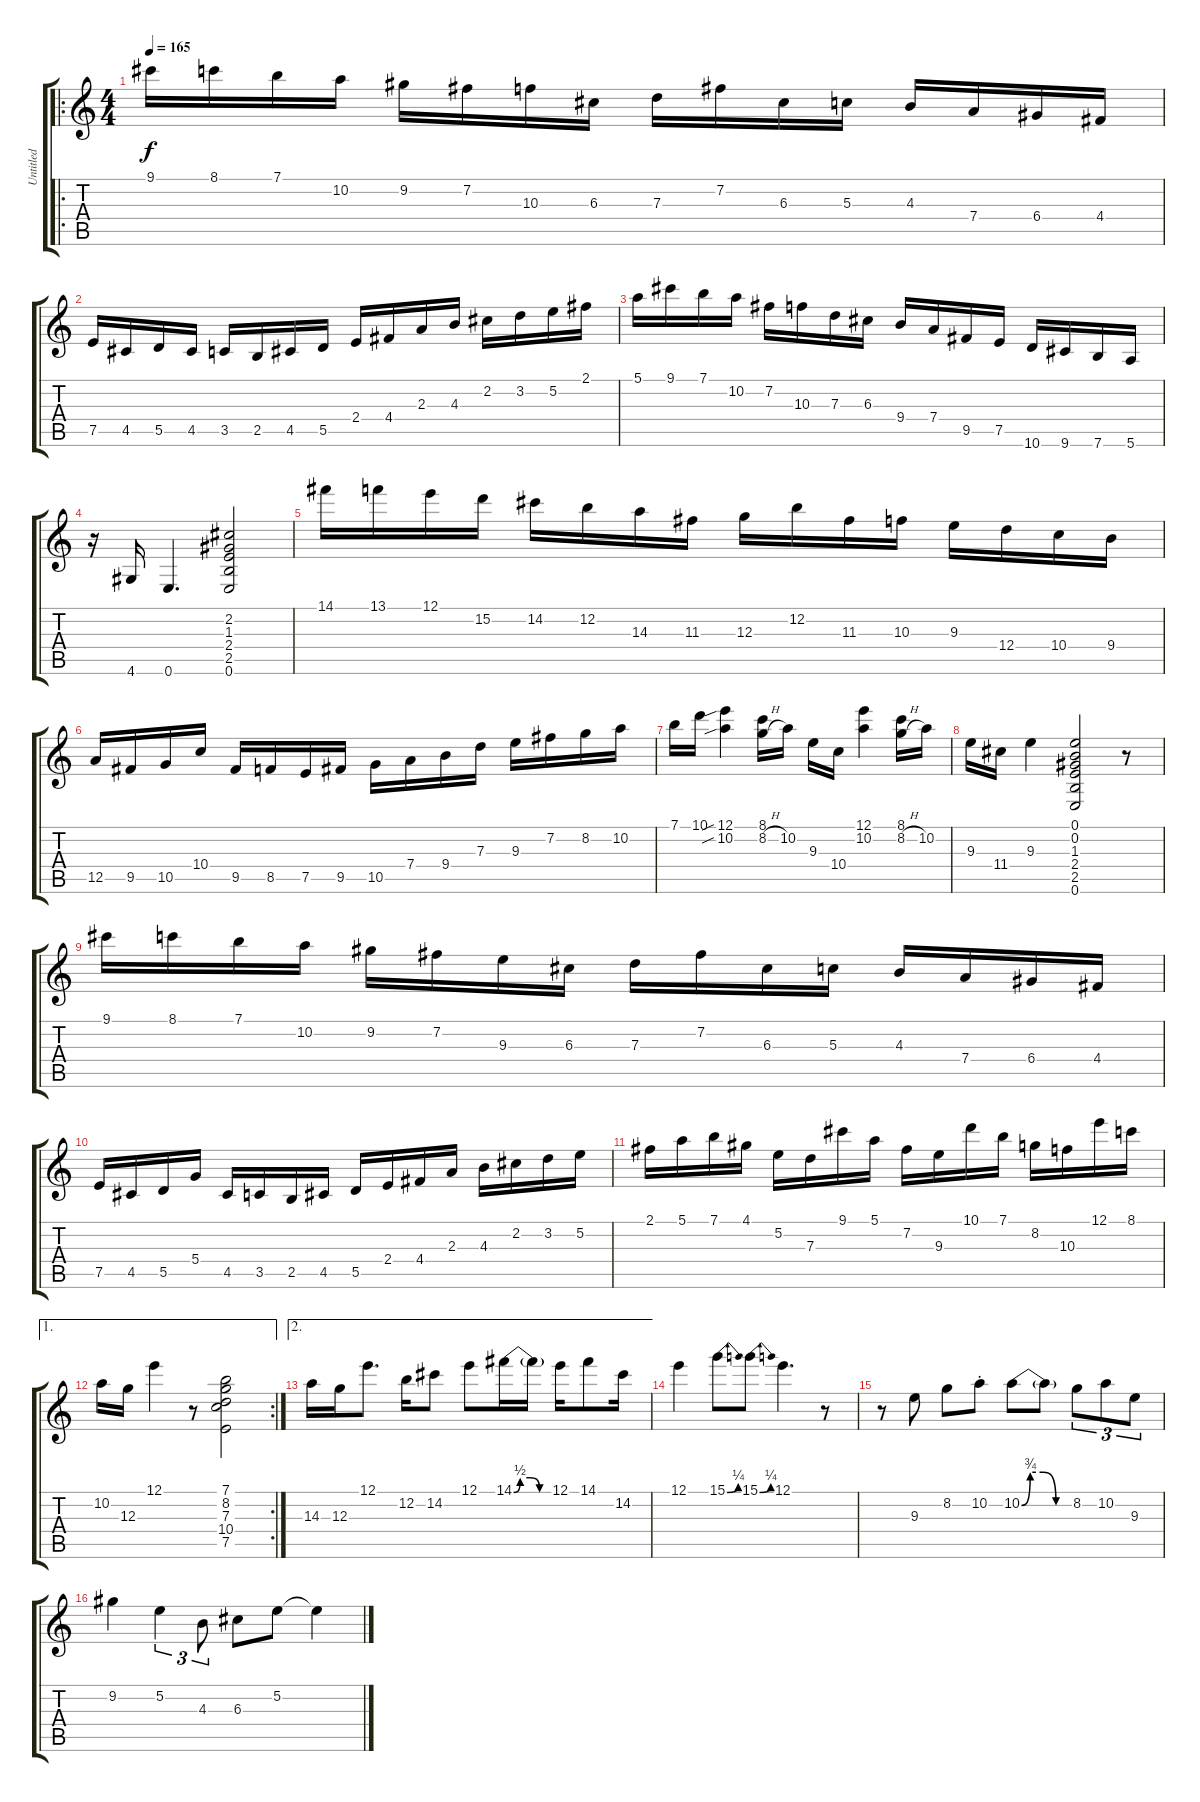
\track ("Untitled" "Untitled") {instrument acousticguitarsteel}
\staff {score tabs}
\tuning (E4 B3 G3 D3 A2 E2) {hide}
\ro
\ts (4 4)
\tempo 165
\clef g2
\ks c
9.1.16{dy f instrument acousticguitarsteel} 8.1.16 7.1.16 10.2.16 9.2.16 7.2.16 10.3.16 6.3.16 7.3.16 7.2.16 6.3.16 5.3.16 4.3.16 7.4.16 6.4.16 4.4.16 |
7.5.16 4.5.16 5.5.16 4.5.16 3.5.16 2.5.16 4.5.16 5.5.16 2.4.16 4.4.16 2.3.16 4.3.16 2.2.16 3.2.16 5.2.16 2.1.16 |
5.1.16 9.1.16 7.1.16 10.2.16 7.2.16 10.3.16 7.3.16 6.3.16 9.4.16 7.4.16 9.5.16 7.5.16 10.6.16 9.6.16 7.6.16 5.6.16 |
r.16 4.6.16 0.6.4{d} (2.2 1.3 2.4 2.5 0.6).2 |
14.1.16 13.1.16 12.1.16 15.2.16 14.2.16 12.2.16 14.3.16 11.3.16 12.3.16 12.2.16 11.3.16 10.3.16 9.3.16 12.4.16 10.4.16 9.4.16 |
12.5.16 9.5.16 10.5.16 10.4.16 9.5.16 8.5.16 7.5.16 9.5.16 10.5.16 7.4.16 9.4.16 7.3.16 9.3.16 7.2.16 8.2.16 10.2.16 |
7.1.16 10.1.16 (12.1{sib} 10.2{sib}).4 (8.1 8.2{h}).16 10.2.16 9.3.16 10.4.16 (12.1 10.2).4 (8.1 8.2{h}).16 10.2.16 |
9.3.16 11.4.16 9.3.4 (0.1 0.2 1.3 2.4 2.5 0.6).2 r.8 |
9.1.16 8.1.16 7.1.16 10.2.16 9.2.16 7.2.16 9.3.16 6.3.16 7.3.16 7.2.16 6.3.16 5.3.16 4.3.16 7.4.16 6.4.16 4.4.16 |
7.5.16 4.5.16 5.5.16 5.4.16 4.5.16 3.5.16 2.5.16 4.5.16 5.5.16 2.4.16 4.4.16 2.3.16 4.3.16 2.2.16 3.2.16 5.2.16 |
2.1.16 5.1.16 7.1.16 4.1.16 5.2.16 7.3.16 9.1.16 5.1.16 7.2.16 9.3.16 10.1.16 7.1.16 8.2.16 10.3.16 12.1.16 8.1.16 |
\ae 1
\rc 2
10.2.16 12.3.16 12.1.4 r.8 (7.1 8.2 7.3 10.4 7.5).2 |
\ae 2
14.3.16 12.3.16 12.1.8{d} 12.2.16 14.2.8 12.1.8 14.1{be (custom 0 0 10 2 25 2 40 0 60 0)}.16 14.1{t}.16 12.1.16 14.1.8 14.2.16 |
12.1.4 15.1{be (bend 0 0 60 1)}.8 15.1{be (bend 0 0 60 1)}.8 12.1.4{d} r.8 |
r.8 9.3.8 8.2.8 10.2{st}.8 10.2{be (custom 0 0 10 3 25 3 40 0 60 0)}.8 10.2{t}.8 8.2.8{tu (3 2)} 10.2.8{tu (3 2)} 9.3.8{tu (3 2)} |
9.2.4 5.2.4{tu (3 2)} 4.3.8{tu (3 2)} 6.3.8 5.2.8 5.2{t}.4
